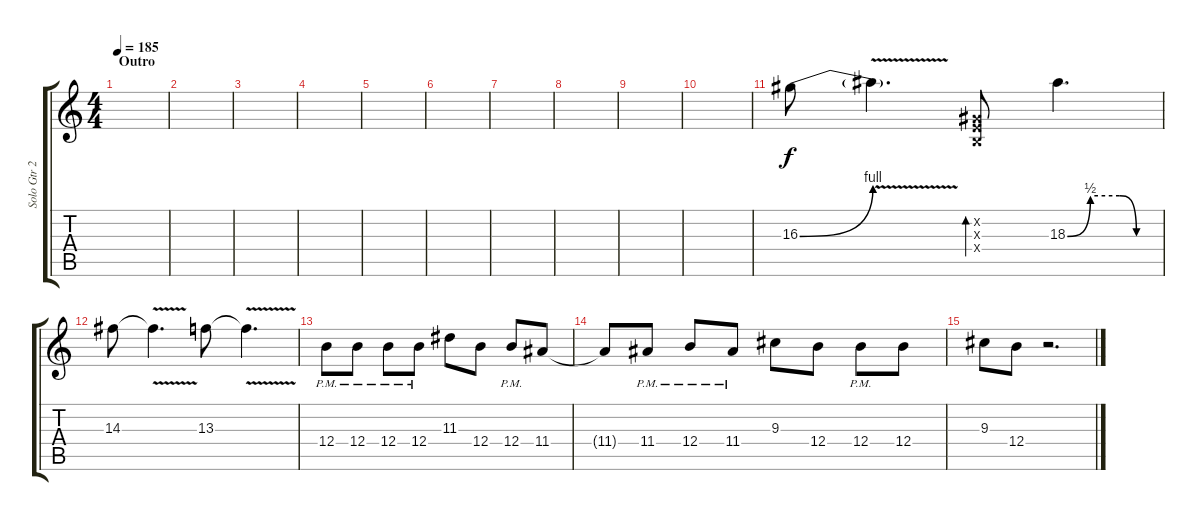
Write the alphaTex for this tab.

\track ("Solo Gtr 2" "Solo Gtr 2") {instrument distortionguitar}
\staff {score tabs}
\tuning (Db4 Ab3 E3 B2 Gb2 Db2) {hide}
\ts (4 4)
\section ("" "Outro")
\tempo 185
\clef g2
\ks c
|
|
|
|
|
|
|
|
|
|
16.3{be (bend 0 0 60 4)}.8{volume 12 instrument distortionguitar} 16.3{v t}.4{d} (0.2{x} 0.3{x} 0.4{x}).8{bd 120} 18.3{be (custom 0 0 15 2 34 2 45 0 60 0)}.4{d} |
14.3.8 14.3{v t}.4{d} 13.3.8 13.3{v t}.4{d} |
12.4{pm}.8 12.4{pm}.8 12.4{pm}.8 12.4{pm}.8 11.3.8 12.4.8 12.4{pm}.8 11.4.8 |
11.4{t}.8 11.4{pm}.8 12.4{pm}.8 11.4{pm}.8 9.3.8 12.4.8 12.4{pm}.8 12.4.8 |
9.3.8 12.4.8 r.2{d}
